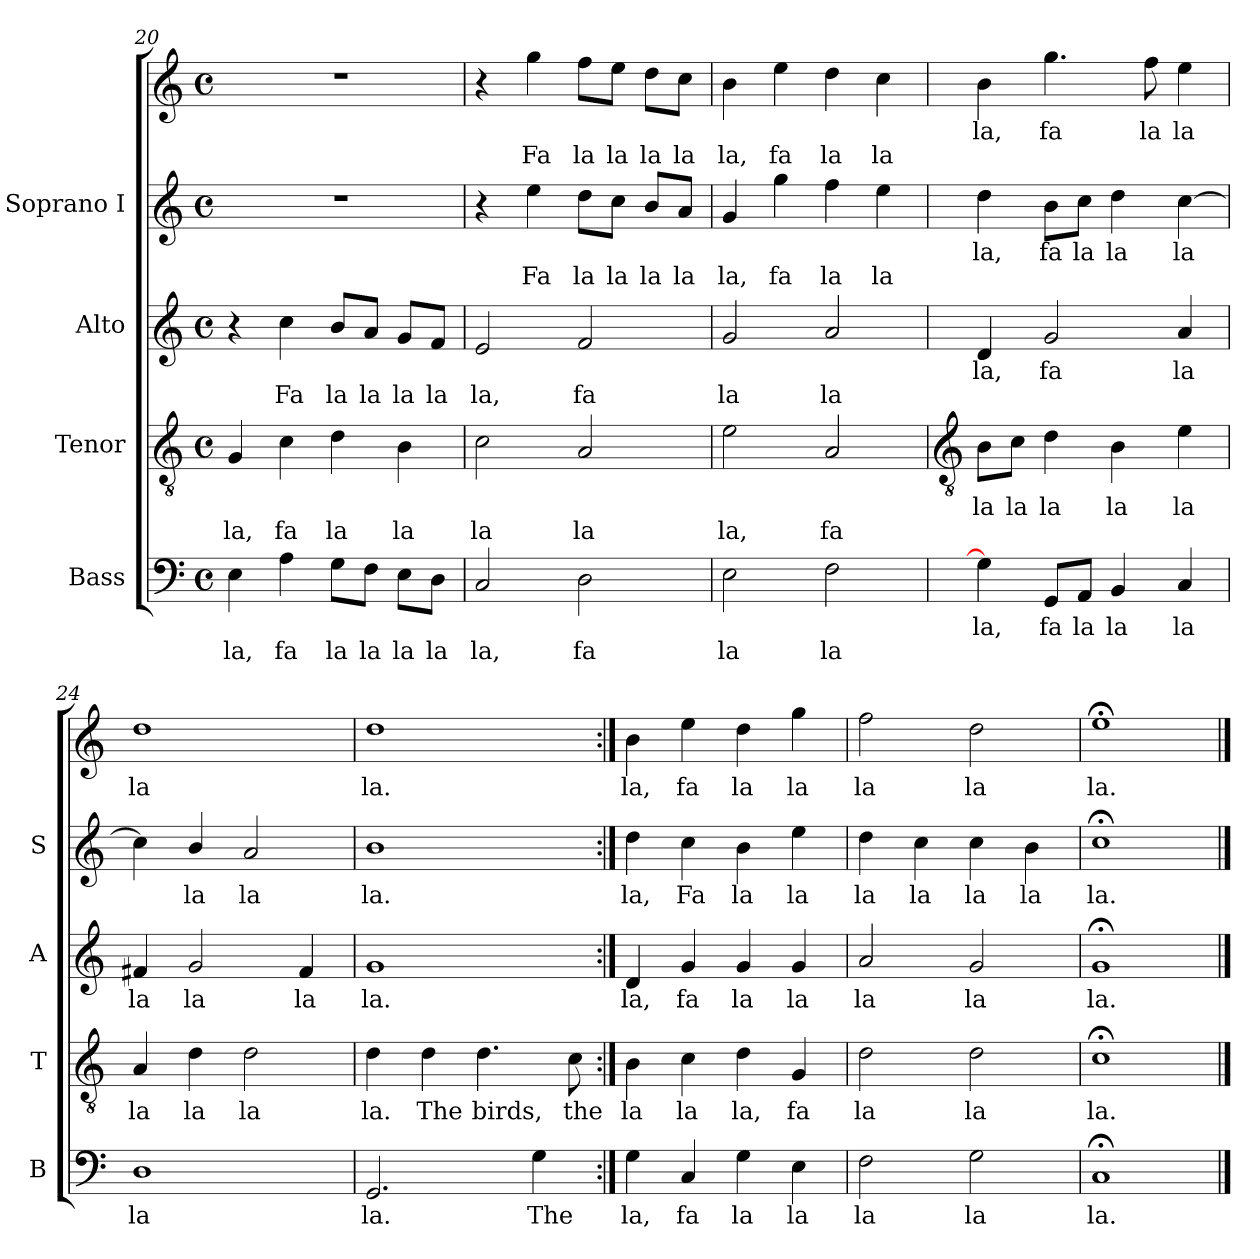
**kern	**text	**text	**kern	**text	**text	**kern	**text	**text	**kern	**text	**text	**kern	**text	**text
*part4	*part4	*part4	*part3	*part3	*part3	*part2	*part2	*part2	*part1	*part1	*part1	*part1	*part1	*part1
*staff5	*staff5	*staff5	*staff4	*staff4	*staff4	*staff3	*staff3	*staff3	*staff2	*staff2	*staff2	*staff1	*staff1	*staff1
*I"Bass	*	*	*I"Tenor	*	*	*I"Alto	*	*	*I"Soprano I	*	*	*	*	*
*I'B	*	*	*I'T	*	*	*I'A	*	*	*I'S	*	*	*	*	*
*clefF4	*	*	*clefGv2	*	*	*clefG2	*	*	*clefG2	*	*	*clefG2	*	*
*k[]	*	*	*k[]	*	*	*k[]	*	*	*k[]	*	*	*k[]	*	*
*C:	*	*	*C:	*	*	*C:	*	*	*C:	*	*	*C:	*	*
*M4/4	*	*	*M4/4	*	*	*M4/4	*	*	*M4/4	*	*	*M4/4	*	*
*met(c)	*	*	*met(c)	*	*	*met(c)	*	*	*met(c)	*	*	*met(c)	*	*
=20	=20	=20	=20	=20	=20	=20	=20	=20	=20	=20	=20	=20	=20	=20
!	!	!LO:LY:b	!	!	!LO:LY:b	!	!	!	!	!	!	!	!	!
4E	.	la,	4G	.	la,	4r	.	.	1r	.	.	1r	.	.
!	!	!LO:LY:b	!	!	!LO:LY:b	!	!	!LO:LY:b	!	!	!	!	!	!
4A	.	fa	4c	.	fa	4cc	.	Fa	.	.	.	.	.	.
!	!	!LO:LY:b	!	!	!LO:LY:b	!	!	!LO:LY:b	!	!	!	!	!	!
8G\L	.	la	4d	.	la	8b/L	.	la	.	.	.	.	.	.
!	!	!LO:LY:b	!	!	!	!	!	!LO:LY:b	!	!	!	!	!	!
8F\J	.	la	.	.	.	8a/J	.	la	.	.	.	.	.	.
!	!	!LO:LY:b	!	!	!LO:LY:b	!	!	!LO:LY:b	!	!	!	!	!	!
8E\L	.	la	4B	.	la	8g/L	.	la	.	.	.	.	.	.
!	!	!LO:LY:b	!	!	!	!	!	!LO:LY:b	!	!	!	!	!	!
8D\J	.	la	.	.	.	8f/J	.	la	.	.	.	.	.	.
=21	=21	=21	=21	=21	=21	=21	=21	=21	=21	=21	=21	=21	=21	=21
!	!	!LO:LY:b	!	!	!LO:LY:b	!	!	!LO:LY:b	!	!	!	!	!	!
2C	.	la,	2c	.	la	2e	.	la,	4r	.	.	4r	.	.
!	!	!	!	!	!	!	!	!	!	!	!LO:LY:b	!	!	!LO:LY:b
.	.	.	.	.	.	.	.	.	4ee	.	Fa	4gg	.	Fa
!	!	!LO:LY:b	!	!	!LO:LY:b	!	!	!LO:LY:b	!	!	!LO:LY:b	!	!	!LO:LY:b
2D	.	fa	2A	.	la	2f	.	fa	8dd\L	.	la	8ff\L	.	la
!	!	!	!	!	!	!	!	!	!	!	!LO:LY:b	!	!	!LO:LY:b
.	.	.	.	.	.	.	.	.	8cc\J	.	la	8ee\J	.	la
!	!	!	!	!	!	!	!	!	!	!	!LO:LY:b	!	!	!LO:LY:b
.	.	.	.	.	.	.	.	.	8b/L	.	la	8dd\L	.	la
!	!	!	!	!	!	!	!	!	!	!	!LO:LY:b	!	!	!LO:LY:b
.	.	.	.	.	.	.	.	.	8a/J	.	la	8cc\J	.	la
=22	=22	=22	=22	=22	=22	=22	=22	=22	=22	=22	=22	=22	=22	=22
!	!	!LO:LY:b	!	!	!LO:LY:b	!	!	!LO:LY:b	!	!	!LO:LY:b	!	!	!LO:LY:b
2E	.	la	2e	.	la,	2g	.	la	4g	.	la,	4b	.	la,
!	!	!	!	!	!	!	!	!	!	!	!LO:LY:b	!	!	!LO:LY:b
.	.	.	.	.	.	.	.	.	4gg	.	fa	4ee	.	fa
!	!	!LO:LY:b	!	!	!LO:LY:b	!	!	!LO:LY:b	!	!	!LO:LY:b	!	!	!LO:LY:b
2F	.	la	2A	.	fa	2a	.	la	4ff	.	la	4dd	.	la
!	!	!	!	!	!	!	!	!	!	!	!LO:LY:b	!	!	!LO:LY:b
.	.	.	.	.	.	.	.	.	4ee	.	la	4cc	.	la
!!LO:LB:g=z
=23	=23	=23	=23	=23	=23	=23	=23	=23	=23	=23	=23	=23	=23	=23
*	*	*	*clefGv2	*	*	*	*	*	*	*	*	*	*	*
!	!LO:LY:b	!	!	!LO:LY:b	!	!	!LO:LY:b	!	!	!LO:LY:b	!	!	!LO:LY:b	!
4G]	la,	.	8B\L	la	.	4d	la,	.	4dd	la,	.	4b	la,	.
!	!	!	!	!LO:LY:b	!	!	!	!	!	!	!	!	!	!
.	.	.	8c\J	la	.	.	.	.	.	.	.	.	.	.
!	!LO:LY:b	!	!	!LO:LY:b	!	!	!LO:LY:b	!	!	!LO:LY:b	!	!	!LO:LY:b	!
8GG/L	fa	.	4d	la	.	2g	fa	.	8b\L	fa	.	4.gg	fa	.
!	!LO:LY:b	!	!	!	!	!	!	!	!	!LO:LY:b	!	!	!	!
8AA/J	la	.	.	.	.	.	.	.	8cc\J	la	.	.	.	.
!	!LO:LY:b	!	!	!LO:LY:b	!	!	!	!	!	!LO:LY:b	!	!	!	!
4BB	la	.	4B	la	.	.	.	.	4dd	la	.	.	.	.
!	!	!	!	!	!	!	!	!	!	!	!	!	!LO:LY:b	!
.	.	.	.	.	.	.	.	.	.	.	.	8ff	la	.
!	!LO:LY:b	!	!	!LO:LY:b	!	!	!LO:LY:b	!	!	!LO:LY:b	!	!	!LO:LY:b	!
4C	la	.	4e	la	.	4a	la	.	[4cc	la	.	4ee	la	.
=24	=24	=24	=24	=24	=24	=24	=24	=24	=24	=24	=24	=24	=24	=24
!	!LO:LY:b	!	!	!LO:LY:b	!	!	!LO:LY:b	!	!	!	!	!	!LO:LY:b	!
1D	la	.	4A	la	.	4f#X	la	.	4cc]	.	.	1dd	la	.
!	!	!	!	!LO:LY:b	!	!	!LO:LY:b	!	!	!LO:LY:b	!	!	!	!
.	.	.	4d	la	.	2g	la	.	4b/	la	.	.	.	.
!	!	!	!	!LO:LY:b	!	!	!	!	!	!LO:LY:b	!	!	!	!
.	.	.	2d	la	.	.	.	.	2a	la	.	.	.	.
!	!	!	!	!	!	!	!LO:LY:b	!	!	!	!	!	!	!
.	.	.	.	.	.	4f#	la	.	.	.	.	.	.	.
=25	=25	=25	=25	=25	=25	=25	=25	=25	=25	=25	=25	=25	=25	=25
!	!LO:LY:b	!	!	!LO:LY:b	!	!	!LO:LY:b	!	!	!LO:LY:b	!	!	!LO:LY:b	!
2.GG	la.	.	4d	la.	.	1g	la.	.	1b	la.	.	1dd	la.	.
!	!	!	!	!LO:LY:b	!	!	!	!	!	!	!	!	!	!
.	.	.	4d	The	.	.	.	.	.	.	.	.	.	.
!	!	!	!	!LO:LY:b	!	!	!	!	!	!	!	!	!	!
.	.	.	4.d	birds,	.	.	.	.	.	.	.	.	.	.
!	!LO:LY:b	!	!	!	!	!	!	!	!	!	!	!	!	!
4G	The	.	.	.	.	.	.	.	.	.	.	.	.	.
!	!	!	!	!LO:LY:b	!	!	!	!	!	!	!	!	!	!
.	.	.	8c	the	.	.	.	.	.	.	.	.	.	.
=26:|!	=26:|!	=26:|!	=26:|!	=26:|!	=26:|!	=26:|!	=26:|!	=26:|!	=26:|!	=26:|!	=26:|!	=26:|!	=26:|!	=26:|!
!	!LO:LY:b	!	!	!LO:LY:b	!	!	!LO:LY:b	!	!	!LO:LY:b	!	!	!LO:LY:b	!
4G	la,	.	4B	la	.	4d	la,	.	4dd	la,	.	4b	la,	.
!	!LO:LY:b	!	!	!LO:LY:b	!	!	!LO:LY:b	!	!	!LO:LY:b	!	!	!LO:LY:b	!
4C	fa	.	4c	la	.	4g	fa	.	4cc	Fa	.	4ee	fa	.
!	!LO:LY:b	!	!	!LO:LY:b	!	!	!LO:LY:b	!	!	!LO:LY:b	!	!	!LO:LY:b	!
4G	la	.	4d	la,	.	4g	la	.	4b	la	.	4dd	la	.
!	!LO:LY:b	!	!	!LO:LY:b	!	!	!LO:LY:b	!	!	!LO:LY:b	!	!	!LO:LY:b	!
4E	la	.	4G	fa	.	4g	la	.	4ee	la	.	4gg	la	.
=27	=27	=27	=27	=27	=27	=27	=27	=27	=27	=27	=27	=27	=27	=27
!	!LO:LY:b	!	!	!LO:LY:b	!	!	!LO:LY:b	!	!	!LO:LY:b	!	!	!LO:LY:b	!
2F	la	.	2d	la	.	2a	la	.	4dd	la	.	2ff	la	.
!	!	!	!	!	!	!	!	!	!	!LO:LY:b	!	!	!	!
.	.	.	.	.	.	.	.	.	4cc	la	.	.	.	.
!	!LO:LY:b	!	!	!LO:LY:b	!	!	!LO:LY:b	!	!	!LO:LY:b	!	!	!LO:LY:b	!
2G	la	.	2d	la	.	2g	la	.	4cc	la	.	2dd	la	.
!	!	!	!	!	!	!	!	!	!	!LO:LY:b	!	!	!	!
.	.	.	.	.	.	.	.	.	4b	la	.	.	.	.
=28	=28	=28	=28	=28	=28	=28	=28	=28	=28	=28	=28	=28	=28	=28
!	!LO:LY:b	!	!	!LO:LY:b	!	!	!LO:LY:b	!	!	!LO:LY:b	!	!	!LO:LY:b	!
1C;<	la.	.	1c;<	la.	.	1g;<	la.	.	1cc;<	la.	.	1ee;<	la.	.
==	==	==	==	==	==	==	==	==	==	==	==	==	==	==
*-	*-	*-	*-	*-	*-	*-	*-	*-	*-	*-	*-	*-	*-	*-
